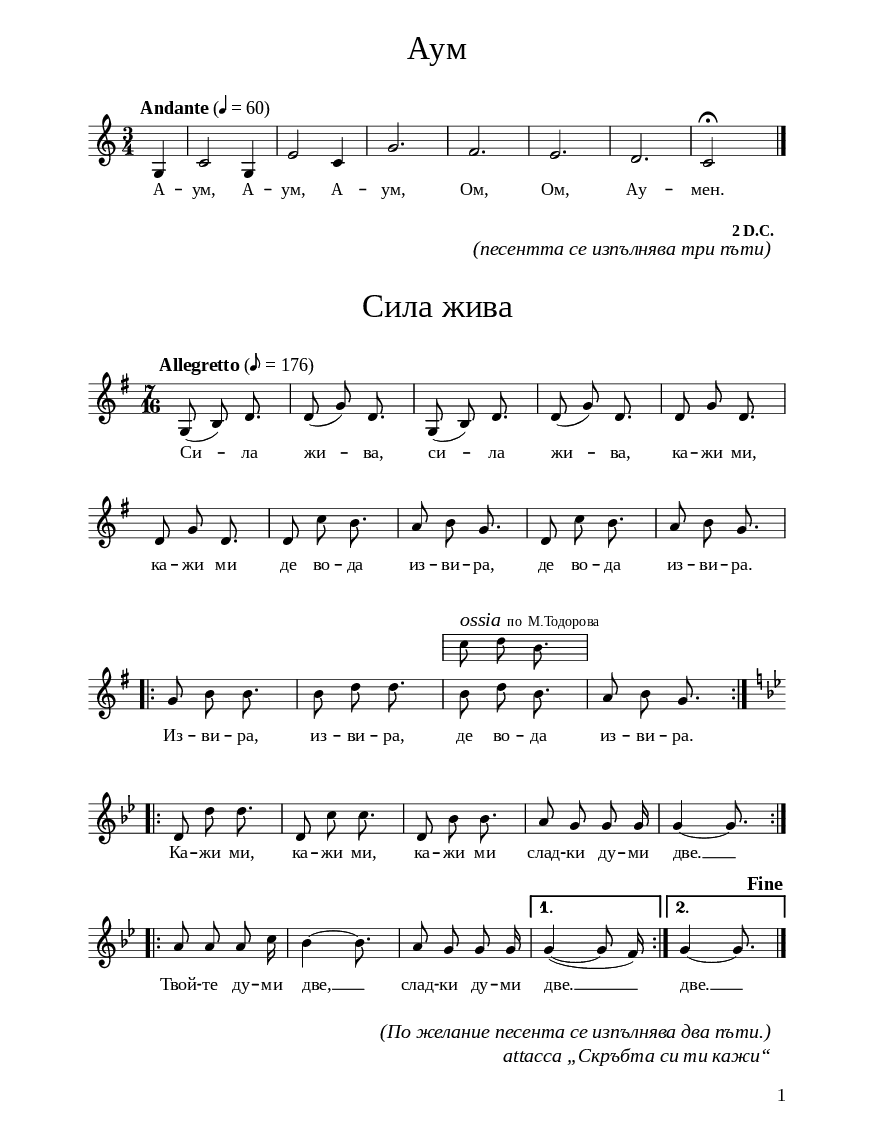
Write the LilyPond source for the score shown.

\version "2.24.3"

% include paper part and global functions
\include "include/globals.ily"

\bookpart {

  \label #'ref075
  \tocItem \markup "Аум"
  \include "include/bookpart-paper.ily"
  \score {
    \include "include/score-layout.ily"

    \new Voice \absolute {

      \clef treble
      \key c \major
      \time 3/4
      \tempoFunc "Andante" 4 "60"
      \autoBeamOff
      \partial 4

      g4 |  c'2 g4 | e'2 c'4 | g'2. |  f'2. | e'2. | d'2. | c'2 \fermata s4 | \bar "|."
    }

    \addlyrics {
      А -- ум, А
      -- ум, А -- ум, Ом, Ом, Ау -- мен.
    }

    \header {
      title = \titleFunc "Аум" "Aum"
    }

    \midi{}

  } % score

  \markup \dc-one "2 D.C."
  \markup \huge \italic \dc-one-nobold "(песентта се изпълнява три пъти)"

  \label #'ref076_2
  \tocItem \markup "Сила жива"
  \include "include/bookpart-paper.ily"
  \score {
    \include "include/score-layout.ily"

    \new Staff = main \absolute {
      \clef treble
      \key g \major
      \time 7/16
      \tempoFunc "Allegretto" 8 "176"
      \autoBeamOff


      g8 ( b ) d'8. | d'8 ( g' ) d'8. | g8 ( b ) d'8. | d'8 ( g' ) d'8. | d'8 g' d'8. \break | % 6

      d'8 g' d'8. | d'8 c'' b'8. | a'8 b' g'8. | d'8 c'' b'8. | a'8 b' g'8. \break |

      \bar ".|:-|"  g'8 b' b'8. | b'8 d'' d''8. |


      <<
        { b'8 d''8 b'8. }

        \new Staff \with {
          \override VerticalAxisGroup.default-staff-staff-spacing =
          #'((basic-distance . 4.5)
             (padding . -10))
          \remove "Time_signature_engraver"
          alignAboveContext = #"main"
          fontSize = #-1
          \override StaffSymbol.staff-space = #(magstep -4)
          \override StaffSymbol.thickness = #(magstep -4)
          firstClef = ##f
        }
        {\autoBeamOff c''8 ^\markup { \huge \italic "ossia" по М.Тодорова}  d''8 b'8.}
      >>



      | a'8 b' g'8. \bar ":.|.:" \break

      \key g \minor \repeat volta 2 { d'8 d'' d''8. | d'8 c'' c''8. | d'8 bes' bes'8. | a'8 g' g' g'16 | g'4 ~ g'8. } \break |

      \repeat volta 2 { a'8 a' a' c''16 | bes'4 ~ bes'8. | a'8 g' g' g'16 |}
      \alternative { {  g'4 ( ~ g'8 f'16 )  | } { g'4~\tempo "   Fine" g'8. | \bar "|."} }


    }

    \addlyrics {
      Си -- ла жи
      -- ва, си -- ла жи -- ва, ка -- жи ми, ка -- жи
      ми де во -- да из -- ви -- ра, де во -- да из
      -- ви -- ра. Из -- ви -- ра, из -- ви -- ра, де
      во -- да из -- ви -- ра. Ка -- жи ми, ка -- жи
      ми, ка -- жи ми слад -- ки ду -- ми две. __ Твой --
      те ду -- ми две, __ слад -- ки ду -- ми две. __
      две. __}

      \header {
        title = \titleFunc "Сила жива" "Sila živa"
      }

      \midi{}

    } % score

    \markup \huge \italic \dc-one-nobold "(По желание песента се изпълнява два пъти.)"
    \markup \huge \italic \dc-one-nobold "attacca „Скръбта си ти кажи“"






  } % bookpart
